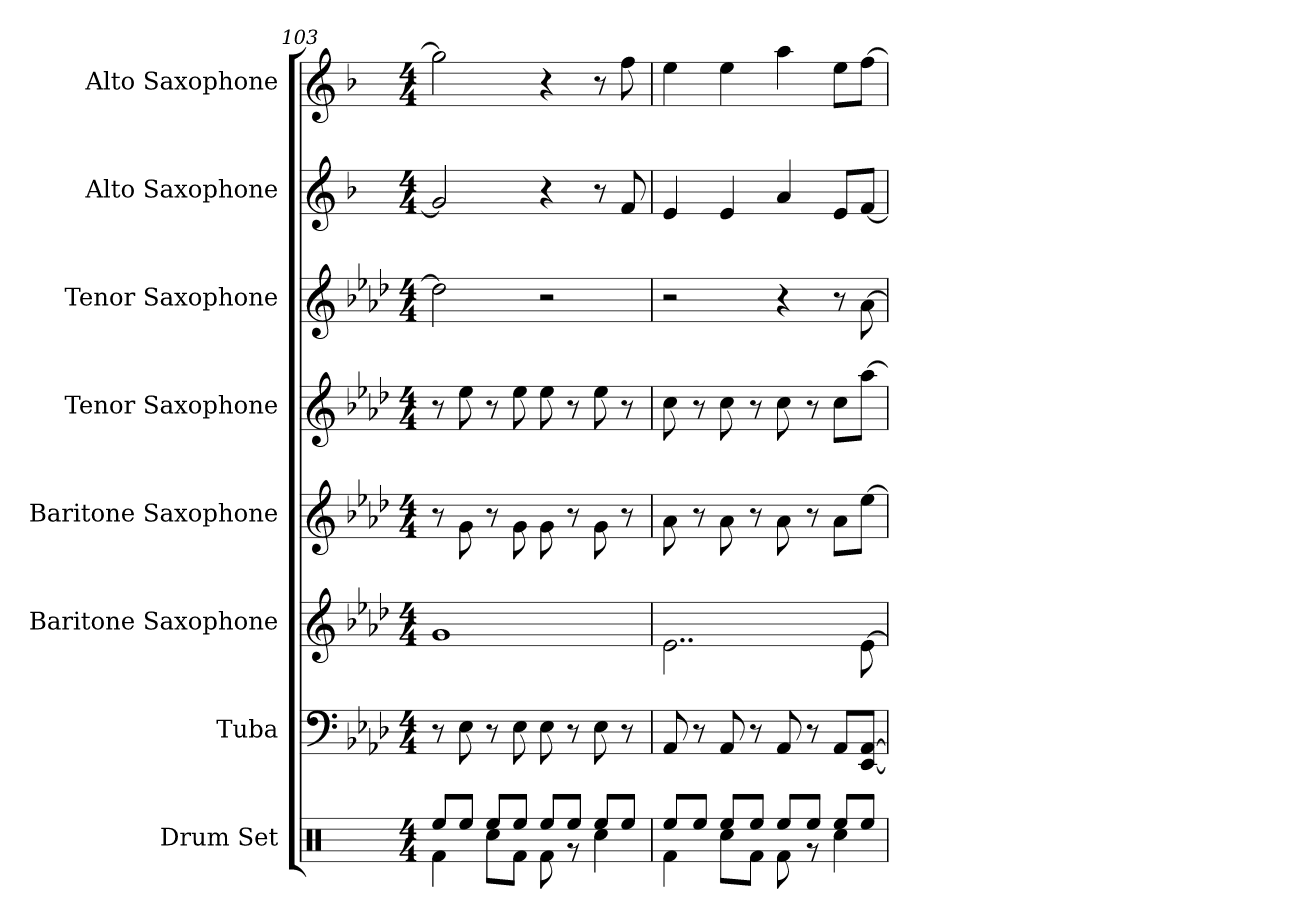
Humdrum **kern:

**kern	**kern	**kern	**kern	**kern	**kern	**kern	**kern
*part8	*part7	*part6	*part5	*part4	*part3	*part2	*part1
*staff8	*staff7	*staff6	*staff5	*staff4	*staff3	*staff2	*staff1
*I"Drum Set	*I"Tuba	*I"Baritone Saxophone	*I"Baritone Saxophone	*I"Tenor Saxophone	*I"Tenor Saxophone	*I"Alto Saxophone	*I"Alto Saxophone
*I'Drs.	*I'Tba.	*I'Bar. Sax.	*I'Bar. Sax.	*I'T. Sax.	*I'T. Sax.	*I'A. Sax.	*I'A. Sax.
*clefX	*clefF4	*clefG2	*clefG2	*clefG2	*clefG2	*clefG2	*clefG2
*	*	*ITrd12c21	*ITrd12c21	*ITrd8c14	*ITrd8c14	*ITrd5c9	*ITrd5c9
*k[]	*k[b-e-a-d-]	*k[b-e-a-d-]	*k[b-e-a-d-]	*k[b-e-a-d-]	*k[b-e-a-d-]	*k[b-e-a-d-]	*k[b-e-a-d-]
*M4/4	*M4/4	*M4/4	*M4/4	*M4/4	*M4/4	*M4/4	*M4/4
=103	=103	=103	=103	=103	=103	=103	=103
*^	*	*	*	*	*	*	*
8Ree/L	4Rf\	8r	1G	8r	8r	2d-\]	2B-/]	2b-\]
8Ree/J	.	8E-\	.	8G\	8e-\	.	.	.
8Ree/L	8Rcc\L	8r	.	8r	8r	.	.	.
8Ree/J	8Rf\J	8E-\	.	8G\	8e-\	.	.	.
8Ree/L	8Rf\	8E-\	.	8G\	8e-\	2r	4r	4r
8Ree/J	8r	8r	.	8r	8r	.	.	.
8Ree/L	4Rcc\	8E-\	.	8G\	8e-\	.	8r	8r
8Ree/J	.	8r	.	8r	8r	.	8A-/	8a-\
!!LO:PB:g=z
=104	=104	=104	=104	=104	=104	=104	=104	=104
8Ree/L	4Rf\	8AA-/	2..E-\	8A-\	8c\	2r	4G/	4g\
8Ree/J	.	8r	.	8r	8r	.	.	.
8Ree/L	8Rcc\L	8AA-/	.	8A-\	8c\	.	4G/	4g\
8Ree/J	8Rf\J	8r	.	8r	8r	.	.	.
8Ree/L	8Rf\	8AA-/	.	8A-\	8c\	4r	4c/	4cc\
8Ree/J	8r	8r	.	8r	8r	.	.	.
8Ree/L	4Rcc\	8AA-/L	.	8A-\L	8c\L	8r	8G/L	8g\L
8Ree/J	.	[8EE-/ [8AA-/J	[8E-\	[8e-\J	[8a-\J	[8A-\	[8A-/J	[8a-\J
*v	*v	*	*	*	*	*	*	*
=	=	=	=	=	=	=	=
*-	*-	*-	*-	*-	*-	*-	*-
